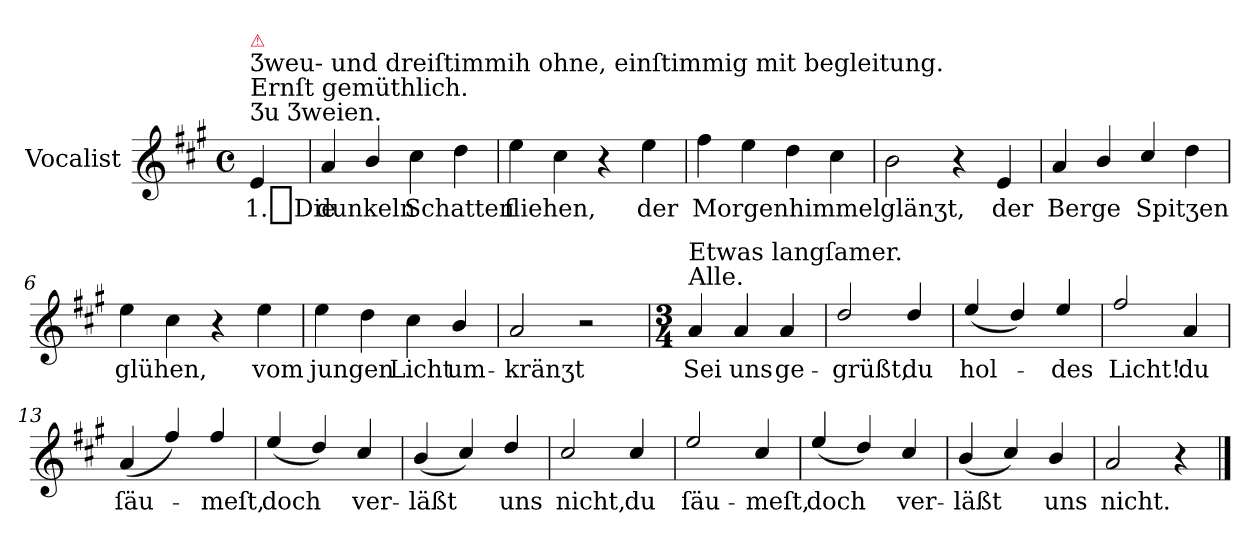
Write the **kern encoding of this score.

**kern	**text
*part1	*part1
*staff1	*staff1
*I"Vocalist	*
*clefG2	*
*k[f#c#g#]	*
*A:	*
*M4/4	*
*met(c)	*
=	=
!LO:TX:a:t=Ʒu Ʒweien.	!
!LO:TX:a:t=Ernſt gemüthlich.	!
!LO:TX:a:t=Ʒweu- und dreiſtimmih ohne, einſtimmig mit begleitung.	!
!LO:TX:a:color=crimson:t=⚠	!
4e	1._Die
=1	=1
4a	dunkeln
4b/	.
4cc#	Schatten
4dd	.
=2	=2
4ee	fliehen,
4cc#	.
4r	.
4ee	der
=3	=3
4ff#	Morgenhimmel
4ee	.
4dd	.
4cc#	.
=4	=4
2b	glänʒt,
4r	.
4e	der
=5	=5
4a	Berge
4b/	.
4cc#/	Spitʒen
4dd	.
=6	=6
4ee	glühen,
4cc#	.
4r	.
4ee	vom
=7	=7
4ee	jungen
4dd	.
4cc#	Licht
4b/	um-
=8	=8
2a	-kränʒt
2r	.
=9	=9
*M3/4	*
!LO:TX:a:t=Alle.	!
!LO:TX:a:t=Etwas langſamer.	!
4a	Sei
4a	uns
4a	ge-
=10	=10
2dd/	-grüßt,
4dd/	du
=11	=11
(>4ee/	hol-
4dd/)	.
4ee/	-des
=12	=12
2ff#/	Licht!
4a	du
=13	=13
(>4a	ſäu-
4ff#/)	.
4ff#/	-meſt,
=14	=14
(>4ee/	doch
4dd/)	.
4cc#/	ver-
=15	=15
(>4b/	-läßt
4cc#/)	.
4dd/	uns
=16	=16
2cc#/	nicht,
4cc#/	du
=17	=17
2ee/	ſäu-
4cc#/	-meſt,
=18	=18
(>4ee/	doch
4dd/)	.
4cc#/	ver-
=19	=19
(>4b/	-läßt
4cc#/)	.
4b/	uns
=20	=20
2a	nicht.
4r	.
==	==
*-	*-
